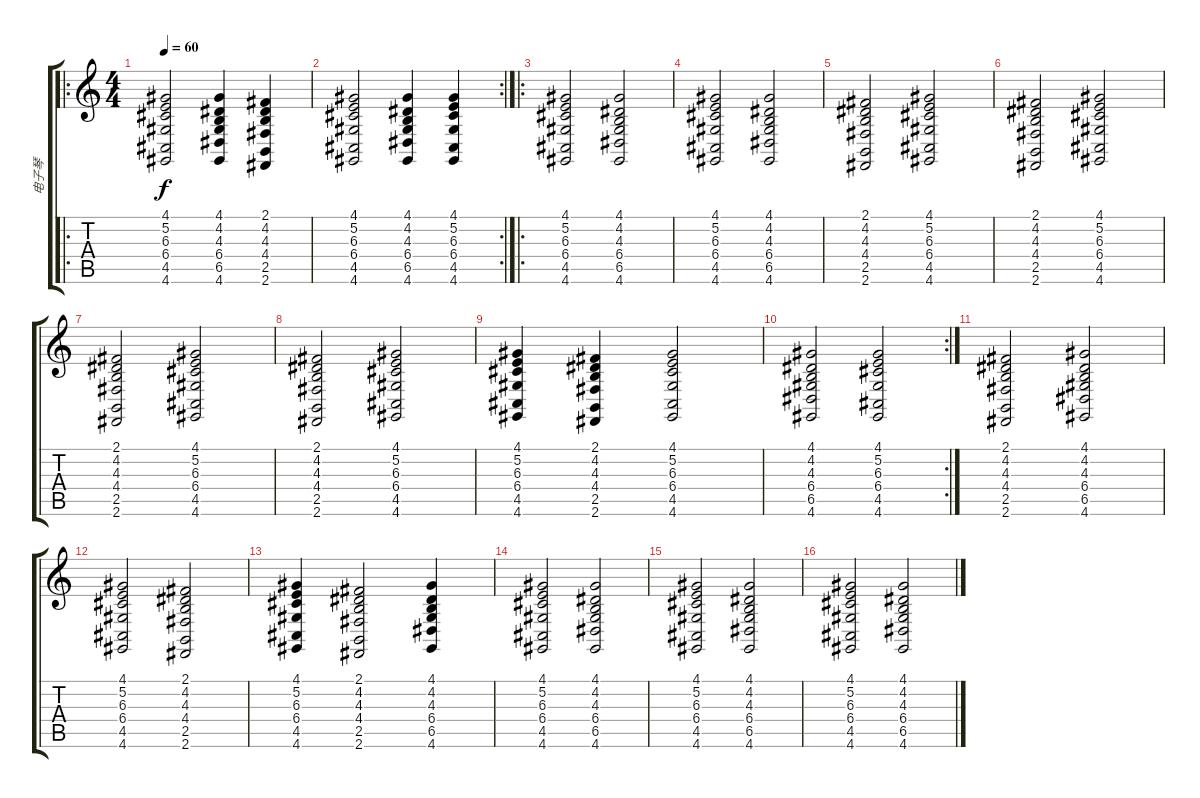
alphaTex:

\track ("电子琴" "电子琴") {instrument tremolostrings}
\staff {score tabs}
\tuning (E4 B3 G3 D3 A2 E2) {hide}
\ro
\ts (4 4)
\tempo 60
\clef g2
\ks c
(4.1 5.2 6.3 6.4 4.5 4.6).2{dy f instrument tremolostrings} (4.1 4.2 4.3 6.4 6.5 4.6).4 (2.1 4.2 4.3 4.4 2.5 2.6).4 |
\rc 2
(4.1 5.2 6.3 6.4 4.5 4.6).2 (4.1 4.2 4.3 6.4 6.5 4.6).4 (4.1 5.2 6.3 6.4 4.5 4.6).4 |
\ro
(4.1 5.2 6.3 6.4 4.5 4.6).2 (4.1 4.2 4.3 6.4 6.5 4.6).2 |
(4.1 5.2 6.3 6.4 4.5 4.6).2 (4.1 4.2 4.3 6.4 6.5 4.6).2 |
(2.1 4.2 4.3 4.4 2.5 2.6).2 (4.1 5.2 6.3 6.4 4.5 4.6).2 |
(2.1 4.2 4.3 4.4 2.5 2.6).2 (4.1 5.2 6.3 6.4 4.5 4.6).2 |
(2.1 4.2 4.3 4.4 2.5 2.6).2 (4.1 5.2 6.3 6.4 4.5 4.6).2 |
(2.1 4.2 4.3 4.4 2.5 2.6).2 (4.1 5.2 6.3 6.4 4.5 4.6).2 |
(4.1 5.2 6.3 6.4 4.5 4.6).4 (2.1 4.2 4.3 4.4 2.5 2.6).4 (4.1 5.2 6.3 6.4 4.5 4.6).2 |
\rc 2
(4.1 4.2 4.3 6.4 6.5 4.6).2 (4.1 5.2 6.3 6.4 4.5 4.6).2 |
(2.1 4.2 4.3 4.4 2.5 2.6).2 (4.1 4.2 4.3 6.4 6.5 4.6).2 |
(4.1 5.2 6.3 6.4 4.5 4.6).2 (2.1 4.2 4.3 4.4 2.5 2.6).2 |
(4.1 5.2 6.3 6.4 4.5 4.6).4 (2.1 4.2 4.3 4.4 2.5 2.6).2 (4.1 4.2 4.3 6.4 6.5 4.6).4 |
(4.1 5.2 6.3 6.4 4.5 4.6).2 (4.1 4.2 4.3 6.4 6.5 4.6).2 |
(4.1 5.2 6.3 6.4 4.5 4.6).2 (4.1 4.2 4.3 6.4 6.5 4.6).2 |
(4.1 5.2 6.3 6.4 4.5 4.6).2 (4.1 4.2 4.3 6.4 6.5 4.6).2
